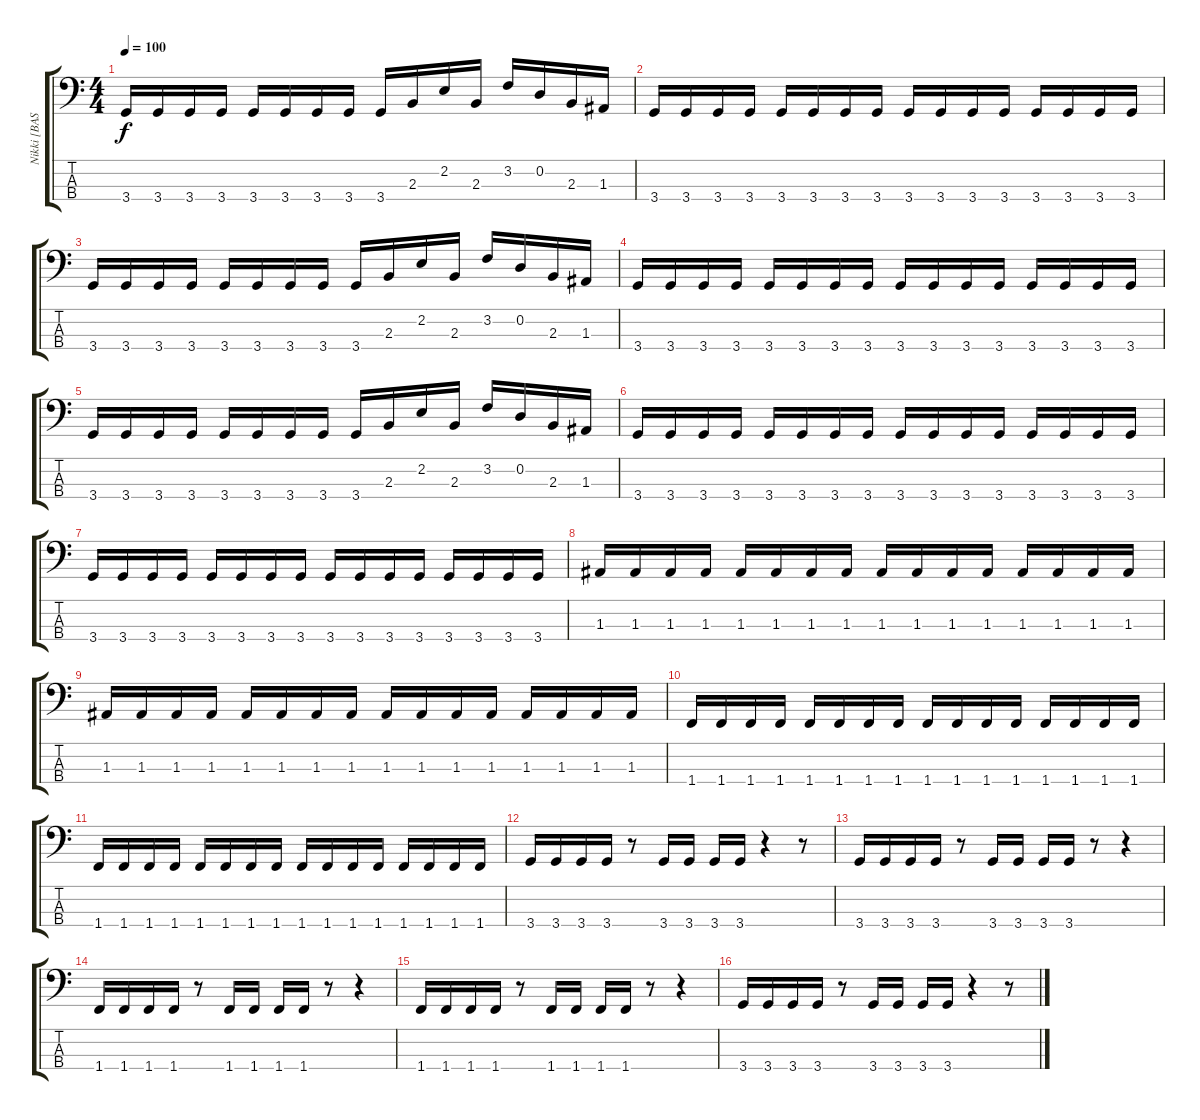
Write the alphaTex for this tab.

\track ("Nikki [BASS]" "Nikki [BAS") {instrument electricbassfinger}
\staff {score tabs}
\tuning (G2 D2 A1 E1) {hide}
\ts (4 4)
\tempo 100
\clef f4
\ks c
3.4.16{dy f} 3.4.16 3.4.16 3.4.16 3.4.16 3.4.16 3.4.16 3.4.16 3.4.16 2.3.16 2.2.16 2.3.16 3.2.16 0.2.16 2.3.16 1.3.16 |
3.4.16 3.4.16 3.4.16 3.4.16 3.4.16 3.4.16 3.4.16 3.4.16 3.4.16 3.4.16 3.4.16 3.4.16 3.4.16 3.4.16 3.4.16 3.4.16 |
3.4.16 3.4.16 3.4.16 3.4.16 3.4.16 3.4.16 3.4.16 3.4.16 3.4.16 2.3.16 2.2.16 2.3.16 3.2.16 0.2.16 2.3.16 1.3.16 |
3.4.16 3.4.16 3.4.16 3.4.16 3.4.16 3.4.16 3.4.16 3.4.16 3.4.16 3.4.16 3.4.16 3.4.16 3.4.16 3.4.16 3.4.16 3.4.16 |
3.4.16 3.4.16 3.4.16 3.4.16 3.4.16 3.4.16 3.4.16 3.4.16 3.4.16 2.3.16 2.2.16 2.3.16 3.2.16 0.2.16 2.3.16 1.3.16 |
3.4.16 3.4.16 3.4.16 3.4.16 3.4.16 3.4.16 3.4.16 3.4.16 3.4.16 3.4.16 3.4.16 3.4.16 3.4.16 3.4.16 3.4.16 3.4.16 |
3.4.16 3.4.16 3.4.16 3.4.16 3.4.16 3.4.16 3.4.16 3.4.16 3.4.16 3.4.16 3.4.16 3.4.16 3.4.16 3.4.16 3.4.16 3.4.16 |
1.3.16 1.3.16 1.3.16 1.3.16 1.3.16 1.3.16 1.3.16 1.3.16 1.3.16 1.3.16 1.3.16 1.3.16 1.3.16 1.3.16 1.3.16 1.3.16 |
1.3.16 1.3.16 1.3.16 1.3.16 1.3.16 1.3.16 1.3.16 1.3.16 1.3.16 1.3.16 1.3.16 1.3.16 1.3.16 1.3.16 1.3.16 1.3.16 |
1.4.16 1.4.16 1.4.16 1.4.16 1.4.16 1.4.16 1.4.16 1.4.16 1.4.16 1.4.16 1.4.16 1.4.16 1.4.16 1.4.16 1.4.16 1.4.16 |
1.4.16 1.4.16 1.4.16 1.4.16 1.4.16 1.4.16 1.4.16 1.4.16 1.4.16 1.4.16 1.4.16 1.4.16 1.4.16 1.4.16 1.4.16 1.4.16 |
3.4.16 3.4.16 3.4.16 3.4.16 r.8 3.4.16 3.4.16 3.4.16 3.4.16 r.4 r.8 |
3.4.16 3.4.16 3.4.16 3.4.16 r.8 3.4.16 3.4.16 3.4.16 3.4.16 r.8 r.4 |
1.4.16 1.4.16 1.4.16 1.4.16 r.8 1.4.16 1.4.16 1.4.16 1.4.16 r.8 r.4 |
1.4.16 1.4.16 1.4.16 1.4.16 r.8 1.4.16 1.4.16 1.4.16 1.4.16 r.8 r.4 |
3.4.16 3.4.16 3.4.16 3.4.16 r.8 3.4.16 3.4.16 3.4.16 3.4.16 r.4 r.8
